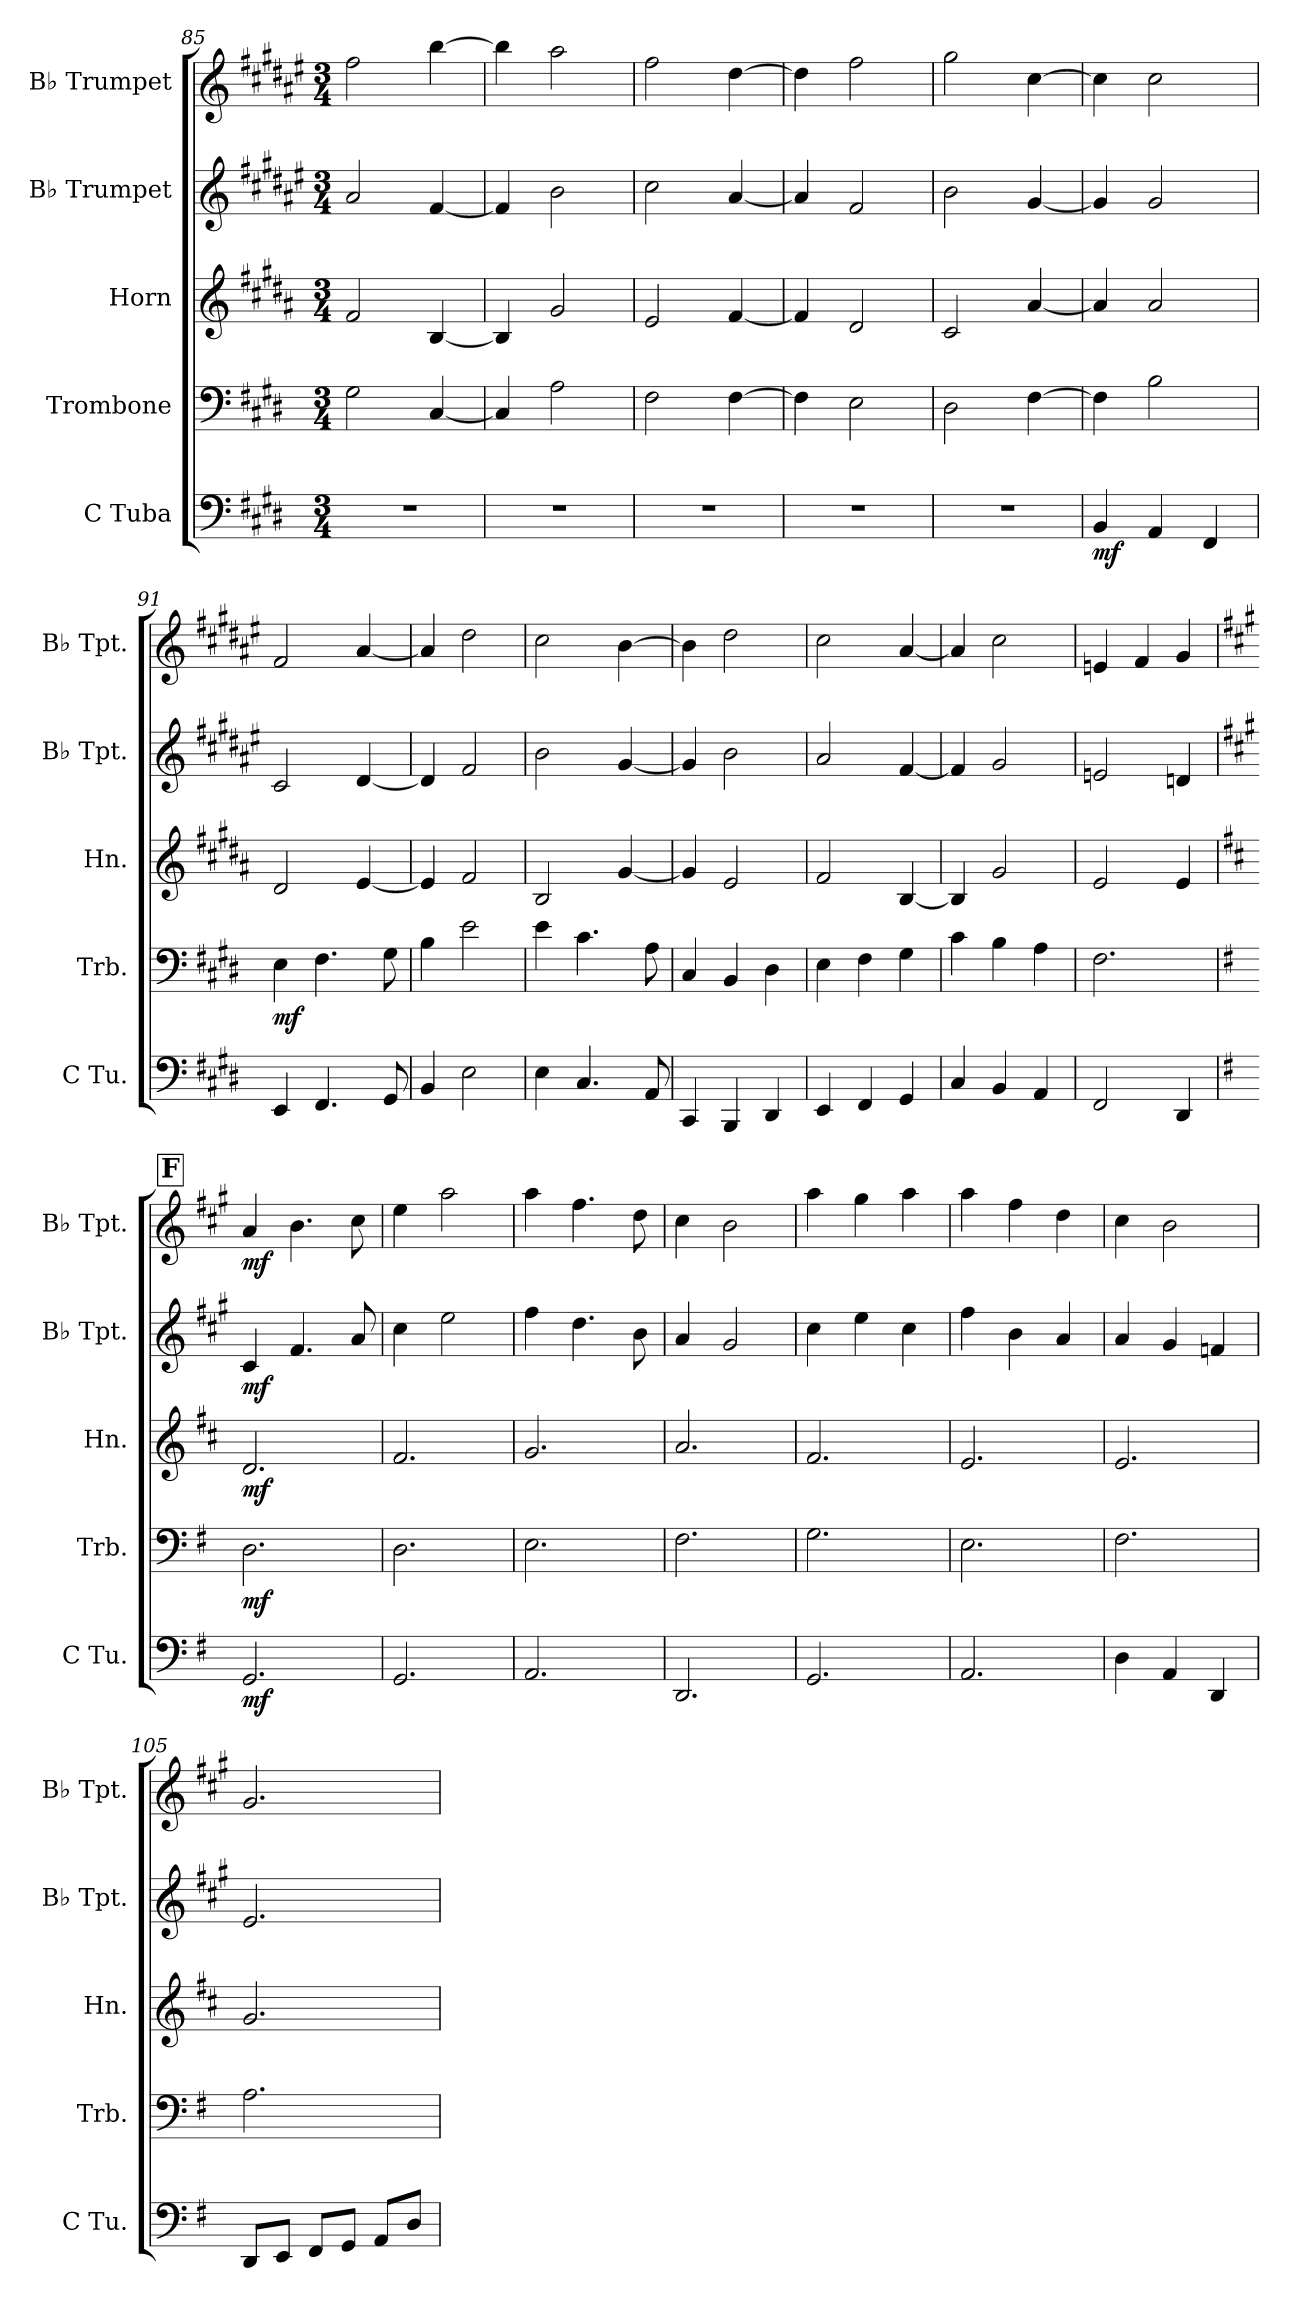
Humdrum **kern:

**kern	**dynam	**kern	**dynam	**kern	**dynam	**kern	**dynam	**kern	**dynam
*part5	*part5	*part4	*part4	*part3	*part3	*part2	*part2	*part1	*part1
*staff5	*staff5	*staff4	*staff4	*staff3	*staff3	*staff2	*staff2	*staff1	*staff1
*I"C Tuba	*	*I"Trombone	*	*I"Horn	*	*I"B♭ Trumpet	*	*I"B♭ Trumpet	*
*I'C Tu.	*	*I'Trb.	*	*I'Hn.	*	*I'B♭ Tpt.	*	*I'B♭ Tpt.	*
*clefF4	*	*clefF4	*	*clefG2	*	*clefG2	*	*clefG2	*
*	*	*	*	*ITrd4c7	*	*ITrd1c2	*	*ITrd1c2	*
*k[f#c#g#d#]	*	*k[f#c#g#d#]	*	*k[f#c#g#d#]	*	*k[f#c#g#d#]	*	*k[f#c#g#d#]	*
*E:	*	*E:	*	*E:	*	*E:	*	*E:	*
*M3/4	*	*M3/4	*	*M3/4	*	*M3/4	*	*M3/4	*
=85	=85	=85	=85	=85	=85	=85	=85	=85	=85
2.r	.	2G#\	.	2B/	.	2g#/	.	2ee\	.
.	.	[4C#/	.	[4E/	.	[4e/	.	[4aa\	.
=86	=86	=86	=86	=86	=86	=86	=86	=86	=86
2.r	.	4C#/]	.	4E/]	.	4e/]	.	4aa\]	.
.	.	2A\	.	2c#/	.	2a\	.	2gg#\	.
=87	=87	=87	=87	=87	=87	=87	=87	=87	=87
2.r	.	2F#\	.	2A/	.	2b\	.	2ee\	.
.	.	[4F#\	.	[4B/	.	[4g#/	.	[4cc#\	.
=88	=88	=88	=88	=88	=88	=88	=88	=88	=88
2.r	.	4F#\]	.	4B/]	.	4g#/]	.	4cc#\]	.
.	.	2E\	.	2G#/	.	2e/	.	2ee\	.
=89	=89	=89	=89	=89	=89	=89	=89	=89	=89
2.r	.	2D#\	.	2F#/	.	2a\	.	2ff#\	.
.	.	[4F#\	.	[4d#/	.	[4f#/	.	[4b\	.
=90	=90	=90	=90	=90	=90	=90	=90	=90	=90
!	!LO:DY:b	!	!	!	!	!	!	!	!
4BB/	mf	4F#\]	.	4d#/]	.	4f#/]	.	4b\]	.
4AA/	.	2B\	.	2d#/	.	2f#/	.	2b\	.
4FF#/	.	.	.	.	.	.	.	.	.
!!LO:PB:g=z
=91	=91	=91	=91	=91	=91	=91	=91	=91	=91
!	!	!	!LO:DY:b	!	!	!	!	!	!
4EE/	.	4E\	mf	2G#/	.	2B/	.	2e/	.
4.FF#/	.	4.F#\	.	.	.	.	.	.	.
.	.	.	.	[4A/	.	[4c#/	.	[4g#/	.
8GG#/	.	8G#\	.	.	.	.	.	.	.
=92	=92	=92	=92	=92	=92	=92	=92	=92	=92
4BB/	.	4B\	.	4A/]	.	4c#/]	.	4g#/]	.
2E\	.	2e\	.	2B/	.	2e/	.	2cc#\	.
=93	=93	=93	=93	=93	=93	=93	=93	=93	=93
4E\	.	4e\	.	2E/	.	2a\	.	2b\	.
4.C#/	.	4.c#\	.	.	.	.	.	.	.
.	.	.	.	[4c#/	.	[4f#/	.	[4a\	.
8AA/	.	8A\	.	.	.	.	.	.	.
=94	=94	=94	=94	=94	=94	=94	=94	=94	=94
4CC#/	.	4C#/	.	4c#/]	.	4f#/]	.	4a\]	.
4BBB/	.	4BB/	.	2A/	.	2a\	.	2cc#\	.
4DD#/	.	4D#\	.	.	.	.	.	.	.
=95	=95	=95	=95	=95	=95	=95	=95	=95	=95
4EE/	.	4E\	.	2B/	.	2g#/	.	2b\	.
4FF#/	.	4F#\	.	.	.	.	.	.	.
4GG#/	.	4G#\	.	[4E/	.	[4e/	.	[4g#/	.
=96	=96	=96	=96	=96	=96	=96	=96	=96	=96
4C#/	.	4c#\	.	4E/]	.	4e/]	.	4g#/]	.
4BB/	.	4B\	.	2c#/	.	2f#/	.	2b\	.
4AA/	.	4A\	.	.	.	.	.	.	.
=97	=97	=97	=97	=97	=97	=97	=97	=97	=97
2FF#/	.	2.F#\	.	2A/	.	2dn/	.	4dn/	.
.	.	.	.	.	.	.	.	4e/	.
4DD#/	.	.	.	4A/	.	4cn/	.	4f#/	.
!!LO:REH:place=s1:a:t=F
=98	=98	=98	=98	=98	=98	=98	=98	=98	=98
*k[f#]	*	*k[f#]	*	*k[f#]	*	*k[f#]	*	*k[f#]	*
*G:	*	*G:	*	*G:	*	*G:	*	*G:	*
!	!LO:DY:b	!	!LO:DY:b	!	!LO:DY:b	!	!LO:DY:b	!	!LO:DY:b
2.GG/	mf	2.D\	mf	2.G/	mf	4B/	mf	4g/	mf
.	.	.	.	.	.	4.e/	.	4.a\	.
.	.	.	.	.	.	8g/	.	8b\	.
=99	=99	=99	=99	=99	=99	=99	=99	=99	=99
2.GG/	.	2.D\	.	2.B/	.	4b\	.	4dd\	.
.	.	.	.	.	.	2dd\	.	2gg\	.
=100	=100	=100	=100	=100	=100	=100	=100	=100	=100
2.AA/	.	2.E\	.	2.c/	.	4ee\	.	4gg\	.
.	.	.	.	.	.	4.cc\	.	4.ee\	.
.	.	.	.	.	.	8a\	.	8cc\	.
!!LO:PB:g=z
=101	=101	=101	=101	=101	=101	=101	=101	=101	=101
2.DD/	.	2.F#\	.	2.d/	.	4g/	.	4b\	.
.	.	.	.	.	.	2f#/	.	2a\	.
!!LO:PB:g=z
=102	=102	=102	=102	=102	=102	=102	=102	=102	=102
2.GG/	.	2.G\	.	2.B/	.	4b\	.	4gg\	.
.	.	.	.	.	.	4dd\	.	4ff#\	.
.	.	.	.	.	.	4b\	.	4gg\	.
=103	=103	=103	=103	=103	=103	=103	=103	=103	=103
2.AA/	.	2.E\	.	2.A/	.	4ee\	.	4gg\	.
.	.	.	.	.	.	4a\	.	4ee\	.
.	.	.	.	.	.	4g/	.	4cc\	.
=104	=104	=104	=104	=104	=104	=104	=104	=104	=104
4D\	.	2.F#\	.	2.A/	.	4g/	.	4b\	.
4AA/	.	.	.	.	.	4f#/	.	2a\	.
4DD/	.	.	.	.	.	4e-X/	.	.	.
=105	=105	=105	=105	=105	=105	=105	=105	=105	=105
8DD/L	.	2.A\	.	2.c/	.	2.d/	.	2.f#/	.
8EE/J	.	.	.	.	.	.	.	.	.
8FF#/L	.	.	.	.	.	.	.	.	.
8GG/J	.	.	.	.	.	.	.	.	.
8AA/L	.	.	.	.	.	.	.	.	.
8D/J	.	.	.	.	.	.	.	.	.
=	=	=	=	=	=	=	=	=	=
*-	*-	*-	*-	*-	*-	*-	*-	*-	*-
